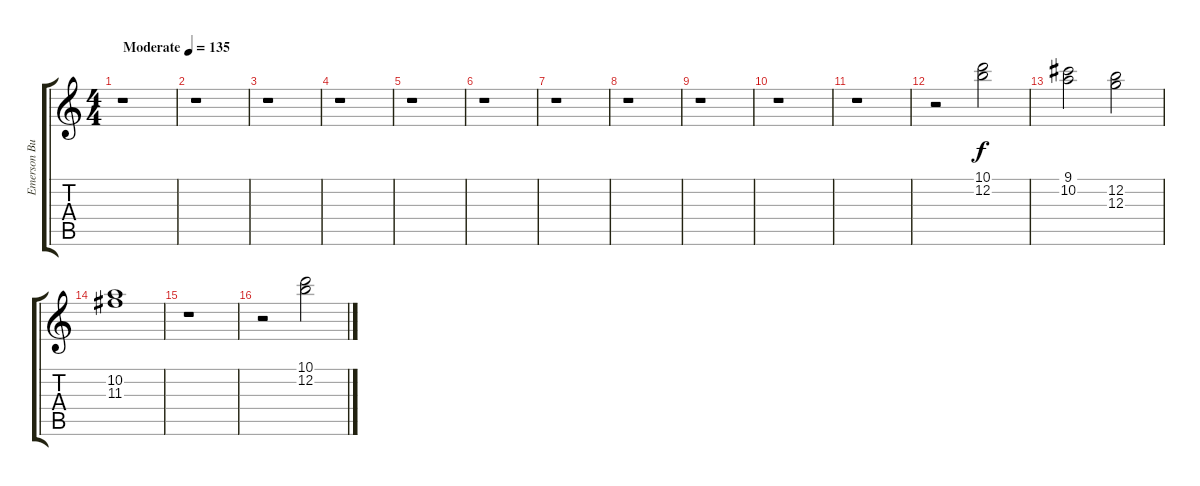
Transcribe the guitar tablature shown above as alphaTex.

\track ("Emerson Burton" "Emerson Bu") {instrument acousticguitarsteel}
\staff {score tabs}
\tuning (E4 B3 G3 D3 A2 E2) {hide}
\ts (4 4)
\tempo (135 "Moderate")
\clef g2
\ks c
r.1{dy f instrument acousticguitarsteel} |
r.1 |
r.1 |
r.1 |
r.1 |
r.1 |
r.1 |
r.1 |
r.1 |
r.1 |
r.1{instrument pad5bowed} |
r.2 (10.1 12.2).2 |
(9.1 10.2).2 (12.2 12.3).2 |
(10.2 11.3).1 |
r.1 |
r.2 (10.1 12.2).2
